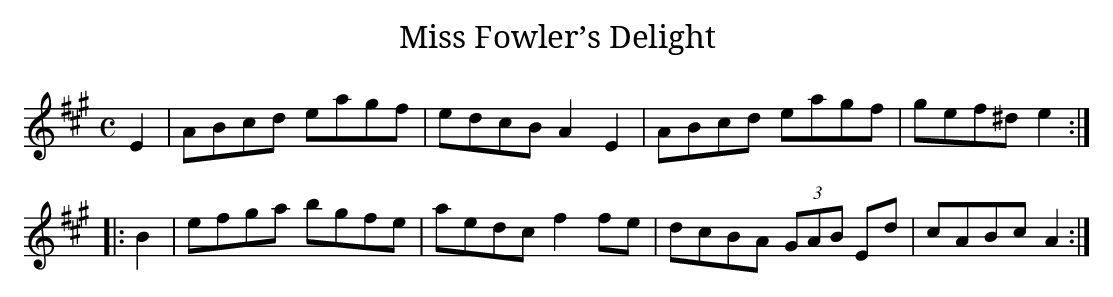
X:1
T:Miss Fowler’s Delight
M:C
L:1/8
K:A
E2|ABcd eagf|edcB A2E2|ABcd eagf|gef^d e2:|
|:B2|efga bgfe|aedc f2 fe|dcBA (3GAB Ed|cABc A2:|]
